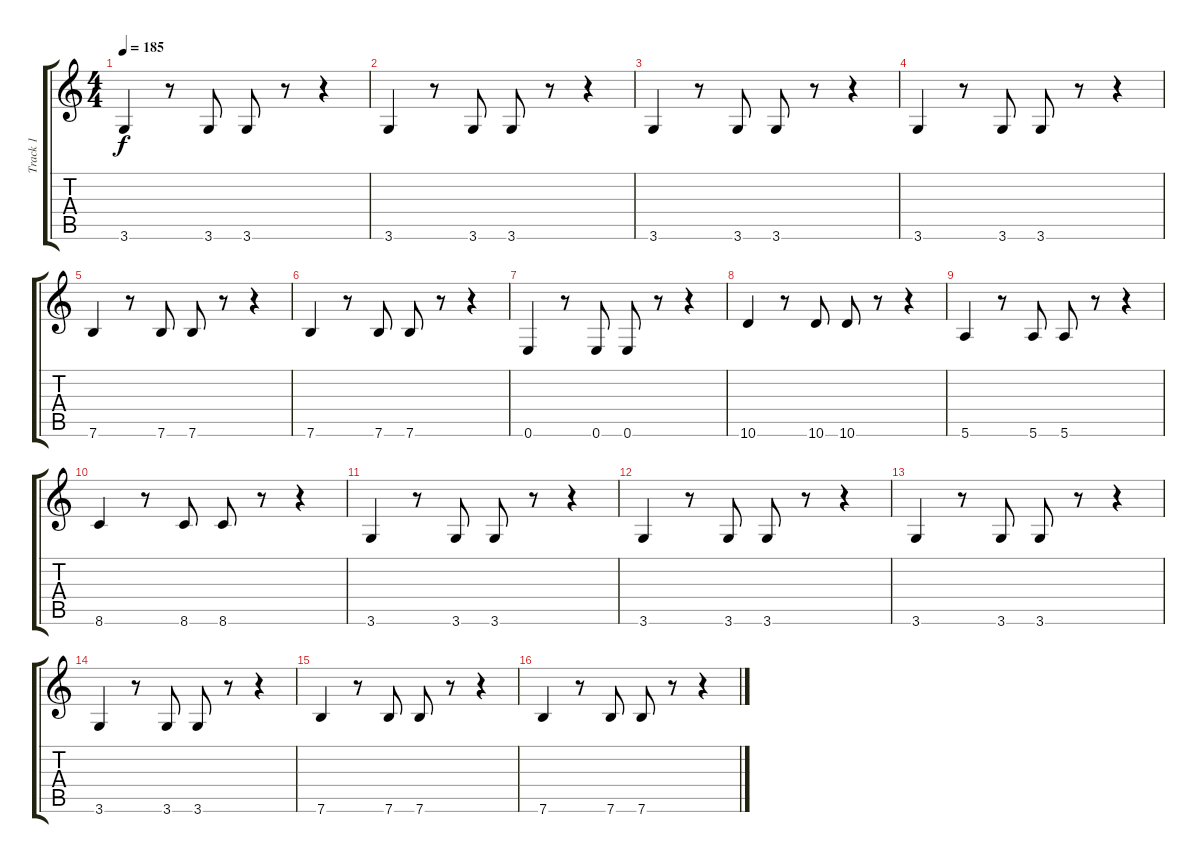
\track ("Track 1" "Track 1") {instrument electricguitarmuted}
\staff {score tabs}
\tuning (E4 B3 G3 D3 A2 E2) {hide}
\ts (4 4)
\tempo 185
\clef g2
\ks c
3.6.4{dy f} r.8 3.6.8 3.6.8 r.8 r.4 |
3.6.4 r.8 3.6.8 3.6.8 r.8 r.4 |
3.6.4 r.8 3.6.8 3.6.8 r.8 r.4 |
3.6.4 r.8 3.6.8 3.6.8 r.8 r.4 |
7.6.4 r.8 7.6.8 7.6.8 r.8 r.4 |
7.6.4 r.8 7.6.8 7.6.8 r.8 r.4 |
0.6.4 r.8 0.6.8 0.6.8 r.8 r.4 |
10.6.4 r.8 10.6.8 10.6.8 r.8 r.4 |
5.6.4 r.8 5.6.8 5.6.8 r.8 r.4 |
8.6.4 r.8 8.6.8 8.6.8 r.8 r.4 |
3.6.4 r.8 3.6.8 3.6.8 r.8 r.4 |
3.6.4 r.8 3.6.8 3.6.8 r.8 r.4 |
3.6.4 r.8 3.6.8 3.6.8 r.8 r.4 |
3.6.4 r.8 3.6.8 3.6.8 r.8 r.4 |
7.6.4 r.8 7.6.8 7.6.8 r.8 r.4 |
7.6.4 r.8 7.6.8 7.6.8 r.8 r.4
